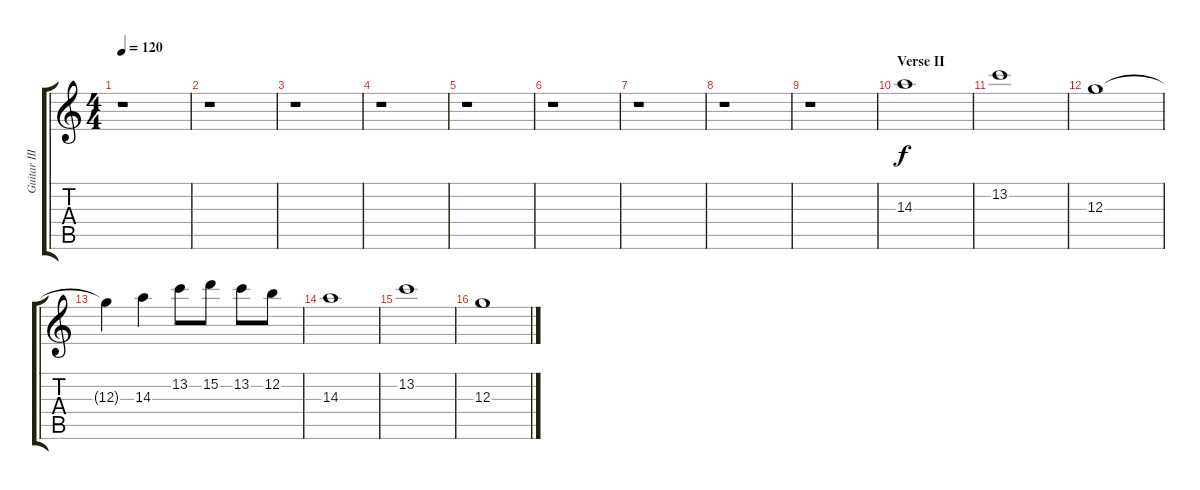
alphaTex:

\track ("Guitar III" "Guitar III") {instrument overdrivenguitar}
\staff {score tabs}
\tuning (E4 B3 G3 D3 A2 E2) {hide}
\ts (4 4)
\tempo 120
\clef g2
\ks c
r.1{dy f} |
r.1 |
r.1 |
r.1 |
r.1 |
r.1 |
r.1 |
r.1 |
r.1 |
\section ("" "Verse II")
14.3.1{volume 8} |
13.2.1 |
12.3.1 |
12.3{t}.4 14.3.4 13.2.8 15.2.8 13.2.8 12.2.8 |
14.3.1 |
13.2.1 |
12.3.1
